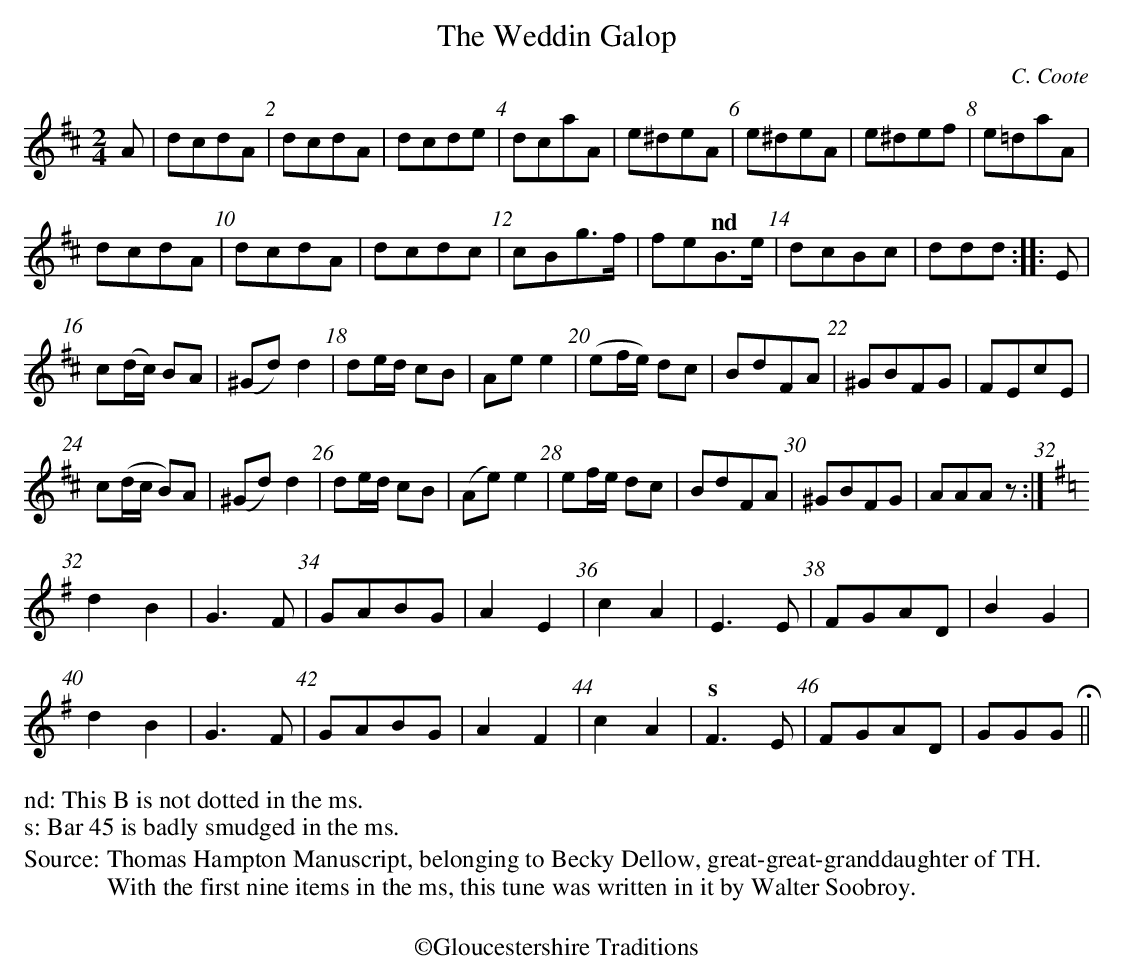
X:1
T:Weddin Galop, The
C:C. Coote
M:2/4
L:1/8
K:D
A|dcdA | dcdA | dcde | dcaA | e^deA |e^deA | e^def | e=daA |
dcdA | dcdA | dcdc | cBg>f | fe"^nd"B>e | dcBc | ddd ::E|
c(d/c/) BA | (^Gd)d2 | de/d/ cB | Aee2 | (ef/e/) dc | BdFA | ^GBFG | FEcE |
c(d/c/ B)A | (^Gd)d2 | de/d/ cB | (Ae)e2 | ef/e/ dc | BdFA | ^GBFG | AAAz:|
K:G
d2B2 | G3F | GABG | A2E2 | c2A2 | E3E | FGAD | B2G2 |
 d2B2 |  G3F | GABG | A2F2 | c2A2 | "^s"F3E | FGAD | GGG H||
